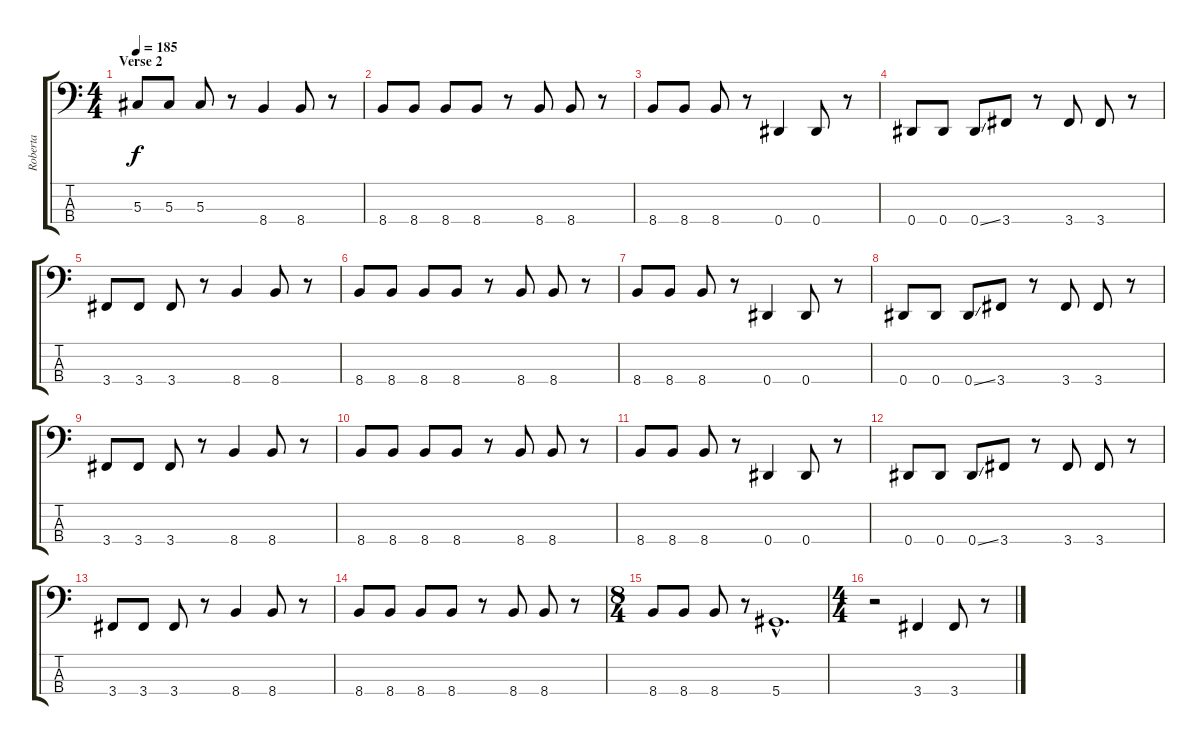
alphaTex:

\track ("Roberta" "Roberta") {instrument electricbassfinger}
\staff {score tabs}
\tuning (Gb2 Db2 Ab1 Eb1) {hide}
\ts (4 4)
\section ("" "Verse 2")
\tempo 185
\clef f4
\ks c
5.3.8{dy f} 5.3.8 5.3.8 r.8 8.4.4 8.4.8 r.8 |
8.4.8 8.4.8 8.4.8 8.4.8 r.8 8.4.8 8.4.8 r.8 |
8.4.8 8.4.8 8.4.8 r.8 0.4.4 0.4.8 r.8 |
0.4.8 0.4.8 0.4{ss}.8 3.4.8 r.8 3.4.8 3.4.8 r.8 |
3.4.8 3.4.8 3.4.8 r.8 8.4.4 8.4.8 r.8 |
8.4.8 8.4.8 8.4.8 8.4.8 r.8 8.4.8 8.4.8 r.8 |
8.4.8 8.4.8 8.4.8 r.8 0.4.4 0.4.8 r.8 |
0.4.8 0.4.8 0.4{ss}.8 3.4.8 r.8 3.4.8 3.4.8 r.8 |
3.4.8 3.4.8 3.4.8 r.8 8.4.4 8.4.8 r.8 |
8.4.8 8.4.8 8.4.8 8.4.8 r.8 8.4.8 8.4.8 r.8 |
8.4.8 8.4.8 8.4.8 r.8 0.4.4 0.4.8 r.8 |
0.4.8 0.4.8 0.4{ss}.8 3.4.8 r.8 3.4.8 3.4.8 r.8 |
3.4.8 3.4.8 3.4.8 r.8 8.4.4 8.4.8 r.8 |
8.4.8 8.4.8 8.4.8 8.4.8 r.8 8.4.8 8.4.8 r.8 |
\ts (8 4)
8.4.8 8.4.8 8.4.8 r.8 5.4{hac}.1{d} |
\ts (4 4)
r.2 3.4.4 3.4.8 r.8
